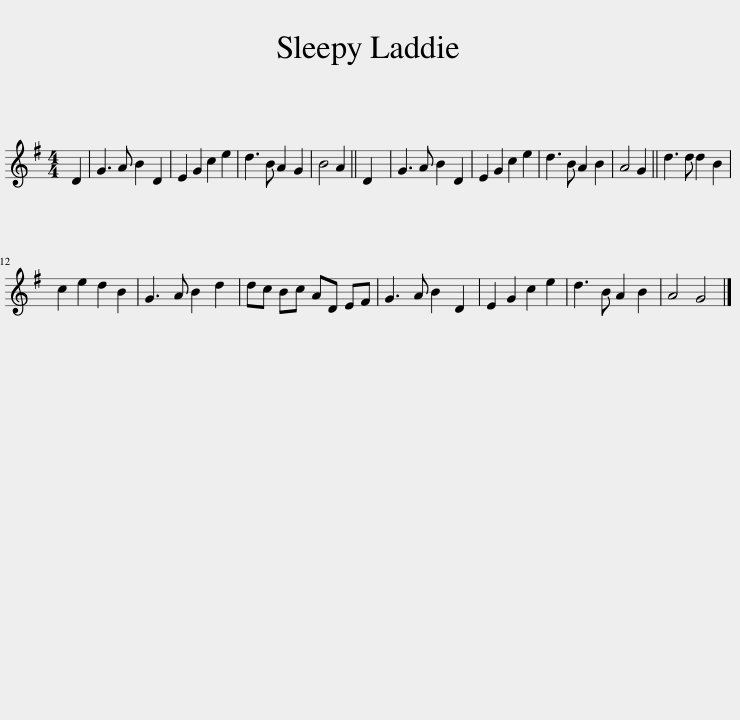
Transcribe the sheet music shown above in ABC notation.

X:1
L:1/8
M:4/4
I:linebreak $
K:G
V:1 treble
V:1
 D2 | G3 A B2 D2 | E2 G2 c2 e2 | d3 B A2 G2 | B4 A2 || %5
 D2 | G3 A B2 D2 | E2 G2 c2 e2 | d3 B A2 B2 | A4 G2 || %10
 d3 d d2 B2 |$ c2 e2 d2 B2 | G3 A B2 d2 | dc Bc AD EF | G3 A B2 D2 | %15
 E2 G2 c2 e2 | d3 B A2 B2 | A4 G4 |] %18
